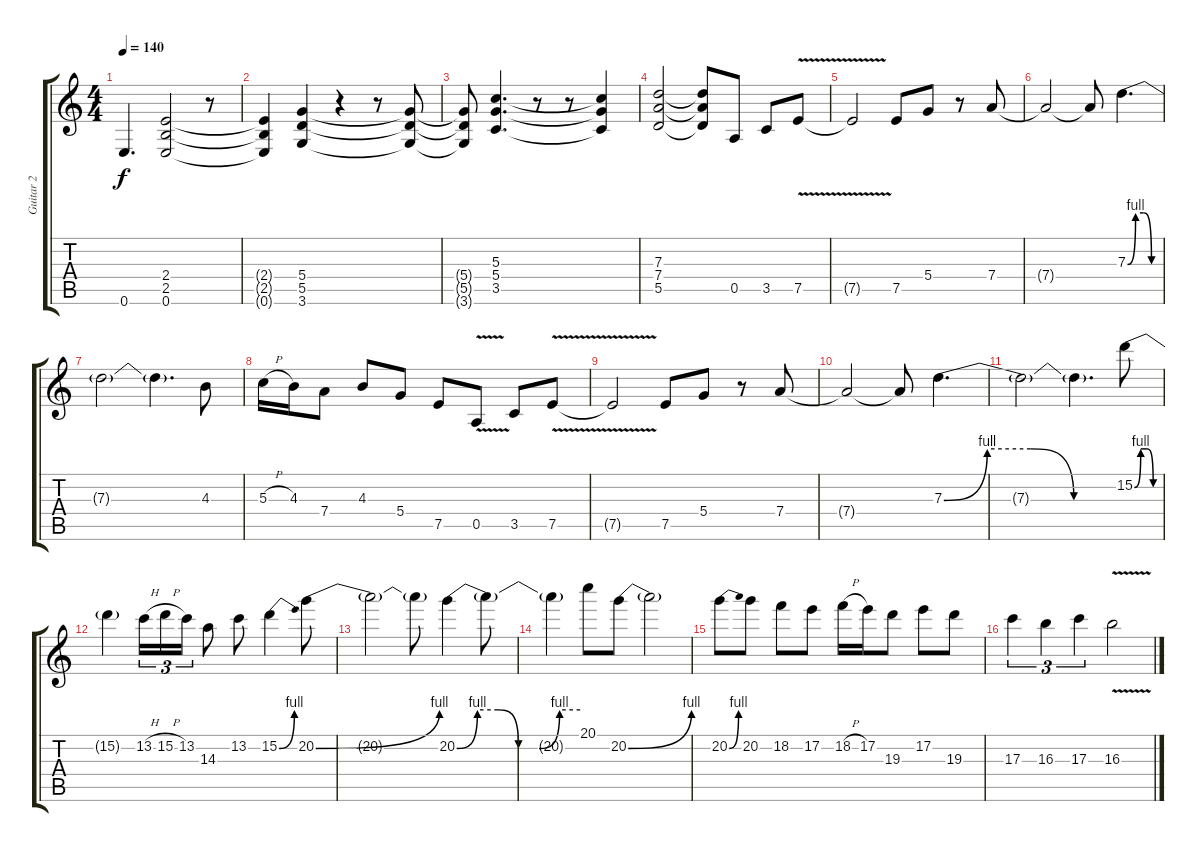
\track ("Guitar 2" "Guitar 2") {instrument distortionguitar}
\staff {score tabs}
\tuning (E4 B3 G3 D3 A2 E2) {hide}
\ts (4 4)
\tempo 140
\clef g2
\ks c
0.6{t}.4{d dy f} (2.4 2.5 0.6).2 r.8 |
(2.4{t} 2.5{t} 0.6{t}).4 (5.4 5.5 3.6).4 r.4 r.8 (5.4{t} 5.5{t} 3.6{t}).8 |
(5.4{t} 5.5{t} 3.6{t}).8 (5.3 5.4 3.5).4{d} r.8 r.8 (5.3{t} 5.4{t} 3.5{t}).4 |
(7.3 7.4 5.5).2 (7.3{t} 7.4{t} 5.5{t}).8 0.5.8 3.5.8 7.5{v}.8 |
7.5{t}.2 7.5.8 5.4.8 r.8 7.4.8 |
7.4{t}.2 7.4{t}.8 7.3{be (custom 0 0 15 4 30 4 45 0 60 0)}.4{d} |
7.3{t}.2 7.3{t}.4{d} 4.3.8 |
5.3{h}.16 4.3.16 7.4.8 4.3.8 5.4.8 7.5.8 0.5{v}.8 3.5.8 7.5{v}.8 |
7.5{t}.2 7.5.8 5.4.8 r.8 7.4.8 |
7.4{t}.2 7.4{t}.8 7.3{be (custom 0 0 15 4 30 4 45 0 60 0)}.4{d} |
7.3{t}.2 7.3{t}.4{d} 15.2{be (custom 0 0 15 4 30 4 45 0 60 0)}.8 |
15.2{t}.4 13.2{h}.16{tu (3 2)} 15.2{h}.16{tu (3 2)} 13.2.16{tu (3 2)} 14.3.8 13.2.8 15.2{be (bend 0 0 60 4)}.4 20.2{be (bend 0 0 60 4)}.8 |
20.2{t}.2 20.2{t}.8 20.2{be (custom 0 0 10 4 20 4 30 0 40 0 50 4 60 4)}.4 20.2{t}.8 |
20.2{t}.4 20.1.8 20.2{be (bend 0 0 60 4)}.8 20.2{t}.2 |
20.2{be (bend 0 0 60 4)}.8 20.2.8 18.2.8 17.2.8 18.2{h}.16 17.2.16 19.3.8 17.2.8 19.3.8 |
17.3.4{tu (3 2)} 16.3.4{tu (3 2)} 17.3.4{tu (3 2)} 16.3{v}.2
